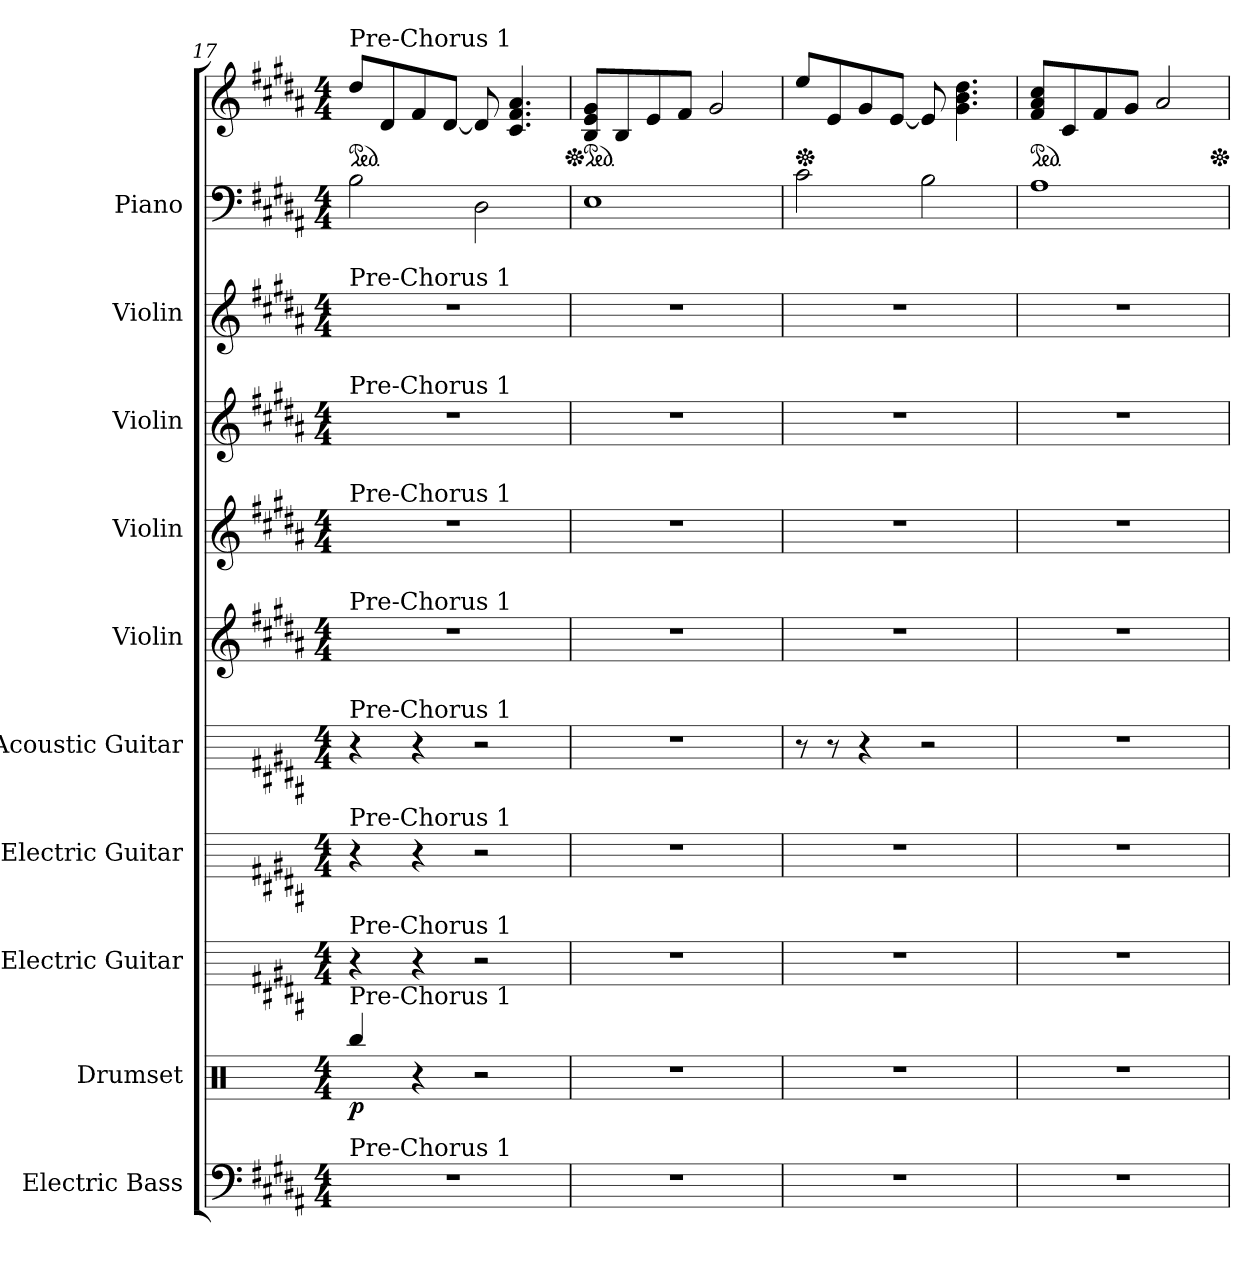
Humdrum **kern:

**kern	**kern	**dynam	**kern	**kern	**kern	**kern	**kern	**kern	**kern	**kern	**kern
*part10	*part9	*part9	*part8	*part7	*part6	*part5	*part4	*part3	*part2	*part1	*part1
*staff11	*staff10	*staff10	*staff9	*staff8	*staff7	*staff6	*staff5	*staff4	*staff3	*staff2	*staff1
*I"Electric Bass	*I"Drumset	*	*I"Electric Guitar	*I"Electric Guitar	*I"Acoustic Guitar	*I"Violin	*I"Violin	*I"Violin	*I"Violin	*I"Piano	*
*I'El. B.	*I'D. Set	*	*I'El. Guit.	*I'El. Guit.	*I'Guit.	*I'Vln.	*I'Vln.	*I'Vln.	*I'Vln.	*I'Pno.	*
*clefF4	*clefX	*	*	*	*	*clefG2	*clefG2	*clefG2	*clefG2	*clefF4	*clefG2
*ITrd7c12	*	*	*	*	*	*	*	*	*	*	*
*k[f#c#g#d#a#]	*k[]	*	*k[f#c#g#d#a#]	*k[f#c#g#d#a#]	*k[f#c#g#d#a#]	*k[f#c#g#d#a#]	*k[f#c#g#d#a#]	*k[f#c#g#d#a#]	*k[f#c#g#d#a#]	*k[f#c#g#d#a#]	*k[f#c#g#d#a#]
*M4/4	*M4/4	*	*M4/4	*M4/4	*M4/4	*M4/4	*M4/4	*M4/4	*M4/4	*M4/4	*M4/4
*	*	*	*	*	*	*	*	*	*	*	*ped
=17	=17	=17	=17	=17	=17	=17	=17	=17	=17	=17	=17
!	!	!	!	!	!	!	!	!	!	!	!LO:TX:a:t=Pre-Chorus 1
!	!	!	!	!	!	!	!	!	!LO:TX:a:t=Pre-Chorus 1	!	!
!	!	!	!	!	!	!	!	!LO:TX:a:t=Pre-Chorus 1	!	!	!
!	!	!	!	!	!	!	!LO:TX:a:t=Pre-Chorus 1	!	!	!	!
!	!	!	!	!	!	!LO:TX:a:t=Pre-Chorus 1	!	!	!	!	!
!	!	!	!	!	!LO:TX:a:t=Pre-Chorus 1	!	!	!	!	!	!
!	!	!	!	!LO:TX:a:t=Pre-Chorus 1	!	!	!	!	!	!	!
!	!	!	!LO:TX:a:t=Pre-Chorus 1	!	!	!	!	!	!	!	!
!	!LO:TX:a:t=Pre-Chorus 1	!	!	!	!	!	!	!	!	!	!
!LO:TX:a:t=Pre-Chorus 1	!	!	!	!	!	!	!	!	!	!	!
!	!	!LO:DY:b	!	!	!	!	!	!	!	!	!
1r	4Rbb/	p	4r	4r	4r	1r	1r	1r	1r	2B\	8dd#/L
.	.	.	.	.	.	.	.	.	.	.	8d#/
.	4r	.	4r	4r	4r	.	.	.	.	.	8f#/
.	.	.	.	.	.	.	.	.	.	.	[8d#/J
.	2r	.	2r	2r	2r	.	.	.	.	2D#\	8d#/]
.	.	.	.	.	.	.	.	.	.	.	4.c#/ 4.f#/ 4.a#/
=18	=18	=18	=18	=18	=18	=18	=18	=18	=18	=18	=18
*	*	*	*	*	*	*	*	*	*	*	*Xped
*	*	*	*	*	*	*	*	*	*	*	*ped
1r	1r	.	1r	1r	1r	1r	1r	1r	1r	1E	8B/ 8e/ 8g#/L
.	.	.	.	.	.	.	.	.	.	.	8B/
.	.	.	.	.	.	.	.	.	.	.	8e/
.	.	.	.	.	.	.	.	.	.	.	8f#/J
.	.	.	.	.	.	.	.	.	.	.	2g#/
!!LO:PB:g=z
=19	=19	=19	=19	=19	=19	=19	=19	=19	=19	=19	=19
*	*	*	*	*	*	*	*	*	*	*	*Xped
1r	1r	.	1r	1r	8r	1r	1r	1r	1r	2c#\	8ee/L
.	.	.	.	.	8r	.	.	.	.	.	8e/
.	.	.	.	.	4r	.	.	.	.	.	8g#/
.	.	.	.	.	.	.	.	.	.	.	[8e/J
.	.	.	.	.	2r	.	.	.	.	2B\	8e/]
.	.	.	.	.	.	.	.	.	.	.	4.g#\ 4.b\ 4.dd#\
=20	=20	=20	=20	=20	=20	=20	=20	=20	=20	=20	=20
*	*	*	*	*	*	*	*	*	*	*	*ped
1r	1r	.	1r	1r	1r	1r	1r	1r	1r	1A#	8f#/ 8a#/ 8cc#/L
.	.	.	.	.	.	.	.	.	.	.	8c#/
.	.	.	.	.	.	.	.	.	.	.	8f#/
.	.	.	.	.	.	.	.	.	.	.	8g#/J
.	.	.	.	.	.	.	.	.	.	.	2a#/
*	*	*	*	*	*	*	*	*	*	*	*Xped
=	=	=	=	=	=	=	=	=	=	=	=
*-	*-	*-	*-	*-	*-	*-	*-	*-	*-	*-	*-
